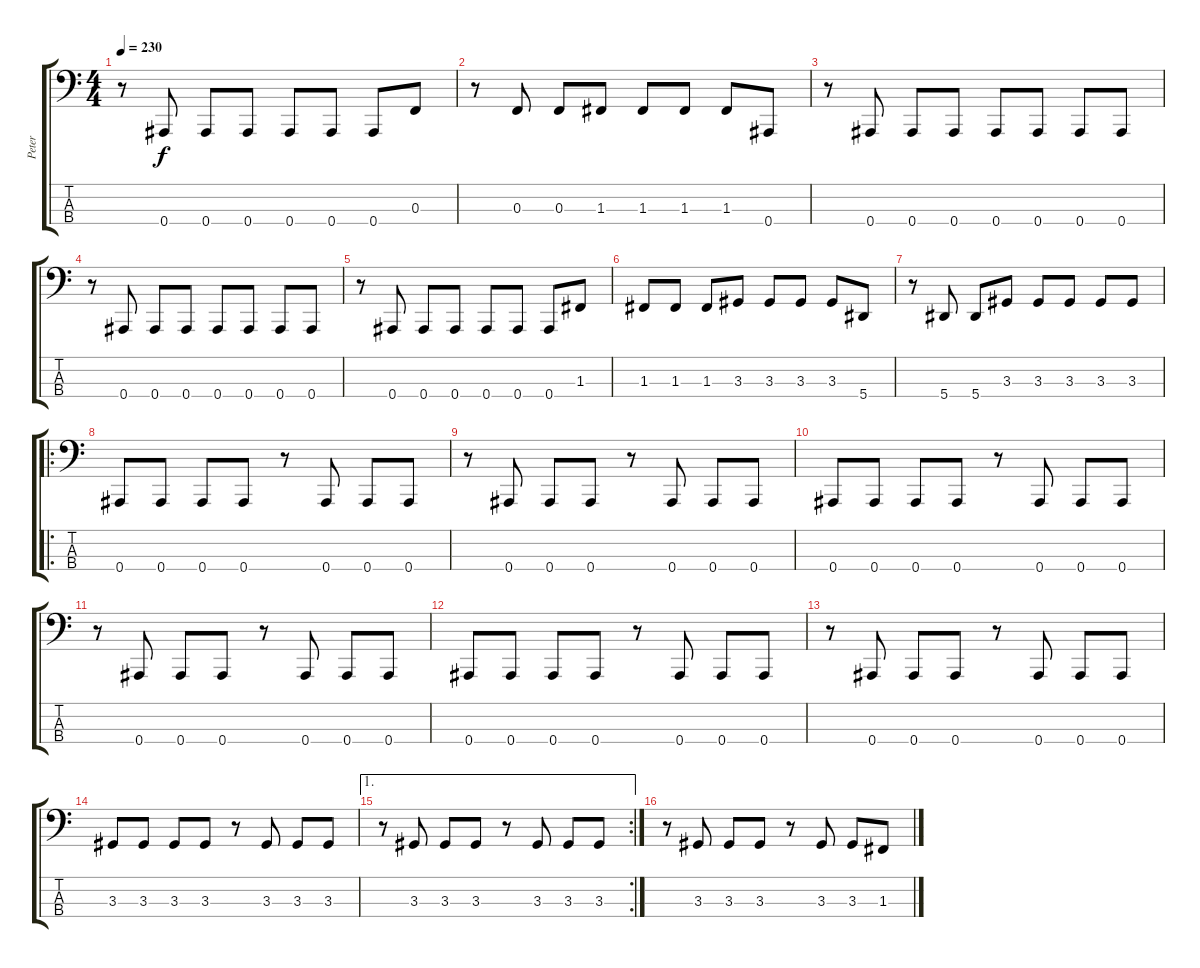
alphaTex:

\track ("Peter" "Peter") {instrument electricbassfinger}
\staff {score tabs}
\tuning (Eb2 Bb1 F1 Bb0) {hide}
\ts (4 4)
\tempo 230
\clef f4
\ks c
r.8{dy f} 0.4.8 0.4.8 0.4.8 0.4.8 0.4.8 0.4.8 0.3.8 |
r.8 0.3.8 0.3.8 1.3.8 1.3.8 1.3.8 1.3.8 0.4.8 |
r.8 0.4.8 0.4.8 0.4.8 0.4.8 0.4.8 0.4.8 0.4.8 |
r.8 0.4.8 0.4.8 0.4.8 0.4.8 0.4.8 0.4.8 0.4.8 |
r.8 0.4.8 0.4.8 0.4.8 0.4.8 0.4.8 0.4.8 1.3.8 |
1.3.8 1.3.8 1.3.8 3.3.8 3.3.8 3.3.8 3.3.8 5.4.8 |
r.8 5.4.8 5.4.8 3.3.8 3.3.8 3.3.8 3.3.8 3.3.8 |
\ro
0.4.8 0.4.8 0.4.8 0.4.8 r.8 0.4.8 0.4.8 0.4.8 |
r.8 0.4.8 0.4.8 0.4.8 r.8 0.4.8 0.4.8 0.4.8 |
0.4.8 0.4.8 0.4.8 0.4.8 r.8 0.4.8 0.4.8 0.4.8 |
r.8 0.4.8 0.4.8 0.4.8 r.8 0.4.8 0.4.8 0.4.8 |
0.4.8 0.4.8 0.4.8 0.4.8 r.8 0.4.8 0.4.8 0.4.8 |
r.8 0.4.8 0.4.8 0.4.8 r.8 0.4.8 0.4.8 0.4.8 |
3.3.8 3.3.8 3.3.8 3.3.8 r.8 3.3.8 3.3.8 3.3.8 |
\ae 1
\rc 2
r.8 3.3.8 3.3.8 3.3.8 r.8 3.3.8 3.3.8 3.3.8 |
r.8 3.3.8 3.3.8 3.3.8 r.8 3.3.8 3.3.8 1.3.8
